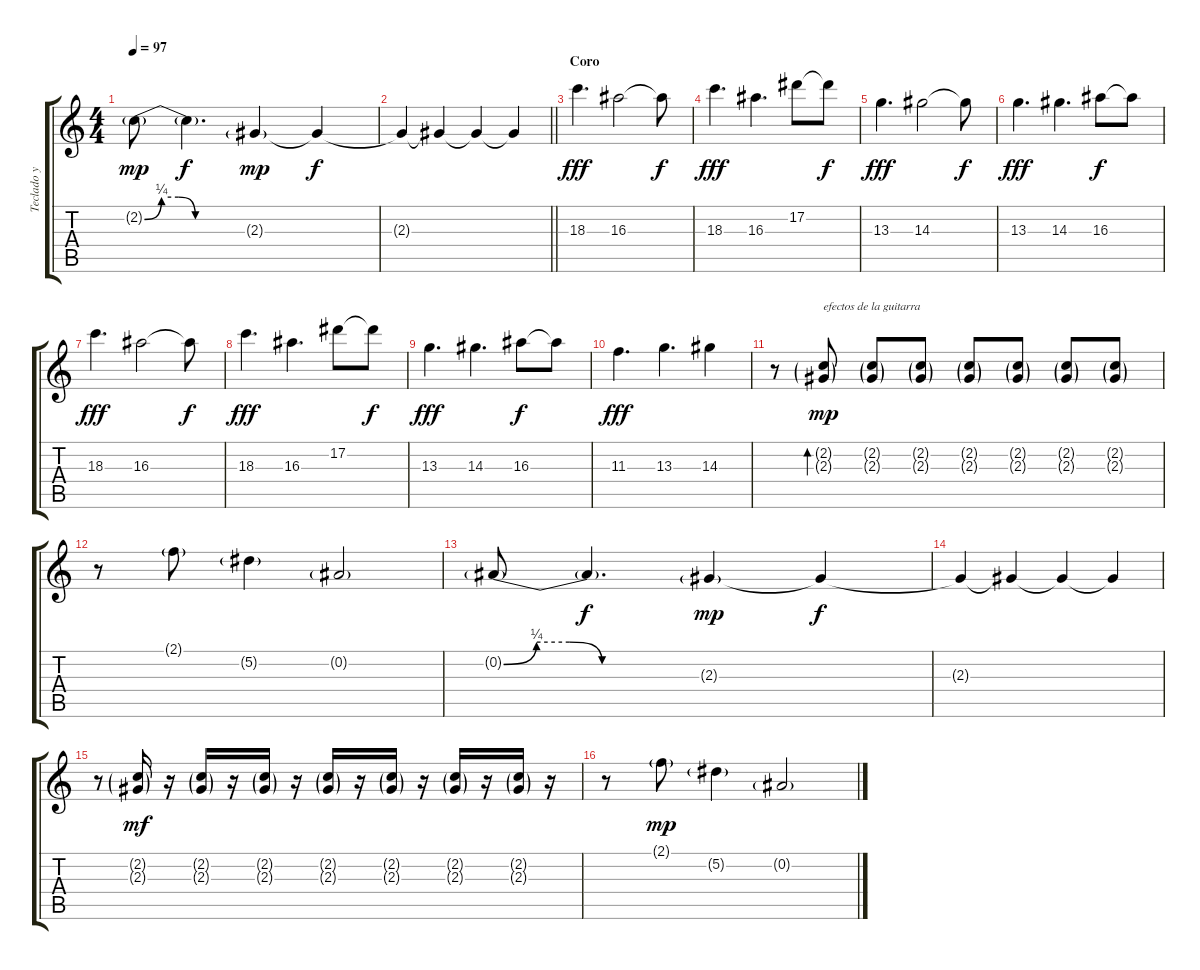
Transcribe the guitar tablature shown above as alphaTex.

\track ("Teclado y Delay" "Teclado y ") {instrument overdrivenguitar}
\staff {score tabs}
\tuning (Eb4 Bb3 Gb3 Db3 Ab2 Eb2) {hide}
\ts (4 4)
\tempo 97
\clef g2
\ks c
2.2{be (custom 0 0 10 1 20 1 30 0 60 0) g}.8{dy mp} 2.2{t}.4{d dy f} 2.3{g}.4{dy mp} 2.3{t}.4{dy f} |
\barLineRight lightlight
2.3{t}.4 2.3{t}.4 2.3{t}.4 2.3{t}.4 |
\section ("" "Coro")
18.3.4{d dy fff volume 12} 16.3.2 16.3{t}.8{dy f} |
18.3.4{d dy fff} 16.3.4{d} 17.2.8 17.2{t}.8{dy f} |
13.3.4{d dy fff} 14.3.2 14.3{t}.8{dy f} |
13.3.4{d dy fff} 14.3.4{d} 16.3.8{dy f} 16.3{t}.8 |
18.3.4{d dy fff} 16.3.2 16.3{t}.8{dy f} |
18.3.4{d dy fff} 16.3.4{d} 17.2.8 17.2{t}.8{dy f} |
13.3.4{d dy fff} 14.3.4{d} 16.3.8{dy f} 16.3{t}.8 |
11.3.4{d dy fff} 13.3.4{d} 14.3.4 |
r.8 (2.2{g} 2.3{g}).8{bd 60 txt "efectos de la guitarra" dy mp volume 16} (2.2{g} 2.3{g}).8 (2.2{g} 2.3{g}).8 (2.2{g} 2.3{g}).8 (2.2{g} 2.3{g}).8 (2.2{g} 2.3{g}).8 (2.2{g} 2.3{g}).8 |
r.8 2.1{g}.8 5.2{g}.4 0.2{g}.2 |
0.2{be (custom 0 0 10 1 20 1 30 0 60 0) g}.8 0.2{t}.4{d dy f} 2.3{g}.4{dy mp} 2.3{t}.4{dy f} |
2.3{t}.4 2.3{t}.4 2.3{t}.4 2.3{t}.4 |
r.8 (2.2{g} 2.3{g}).16{dy mf balance 16} r.16 (2.2{g} 2.3{g}).16{balance 0} r.16 (2.2{g} 2.3{g}).16{balance 16} r.16 (2.2{g} 2.3{g}).16{balance 0} r.16 (2.2{g} 2.3{g}).16{balance 16} r.16 (2.2{g} 2.3{g}).16{balance 0} r.16 (2.2{g} 2.3{g}).16{balance 8} r.16 |
r.8 2.1{g}.8{dy mp} 5.2{g}.4 0.2{g}.2
